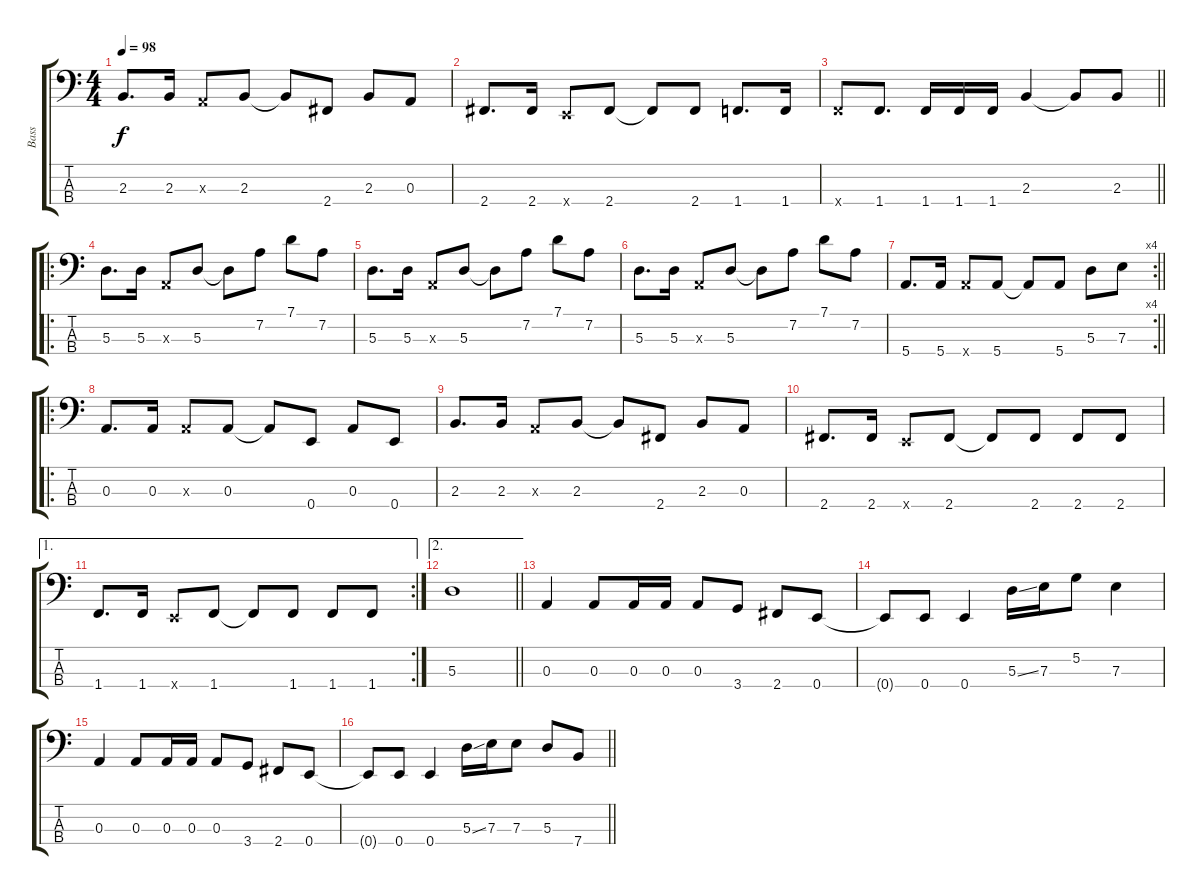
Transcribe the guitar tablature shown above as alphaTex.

\track ("Bass" "Bass") {instrument electricbassfinger}
\staff {score tabs}
\tuning (G2 D2 A1 E1) {hide}
\ts (4 4)
\tempo 98
\clef f4
\ks aminor
2.3.8{d dy f} 2.3.16 0.3{x}.8 2.3.8 2.3{t}.8 2.4.8 2.3.8 0.3.8 |
2.4.8{d} 2.4.16 0.4{x}.8 2.4.8 2.4{t}.8 2.4.8 1.4.8{d} 1.4.16 |
\barLineRight lightlight
1.4{x}.8 1.4.8{d} 1.4.16 1.4.16 1.4.16 2.3.4 2.3{t}.8 2.3.8 |
\ro
5.3.8{d} 5.3.16 0.3{x}.8 5.3.8 5.3{t}.8 7.2.8 7.1.8 7.2.8 |
5.3.8{d} 5.3.16 0.3{x}.8 5.3.8 5.3{t}.8 7.2.8 7.1.8 7.2.8 |
5.3.8{d} 5.3.16 0.3{x}.8 5.3.8 5.3{t}.8 7.2.8 7.1.8 7.2.8 |
\rc 4
\barLineRight lightlight
5.4.8{d} 5.4.16 5.4{x}.8 5.4.8 5.4{t}.8 5.4.8 5.3.8 7.3.8 |
\ro
0.3.8{d} 0.3.16 0.3{x}.8 0.3.8 0.3{t}.8 0.4.8 0.3.8 0.4.8 |
2.3.8{d} 2.3.16 0.3{x}.8 2.3.8 2.3{t}.8 2.4.8 2.3.8 0.3.8 |
2.4.8{d} 2.4.16 0.4{x}.8 2.4.8 2.4{t}.8 2.4.8 2.4.8 2.4.8 |
\ae 1
\rc 2
1.4.8{d} 1.4.16 0.4{x}.8 1.4.8 1.4{t}.8 1.4.8 1.4.8 1.4.8 |
\ae 2
\barLineRight lightlight
5.3.1 |
0.3.4 0.3.8 0.3.16 0.3.16 0.3.8 3.4.8 2.4.8 0.4.8 |
0.4{t}.8 0.4.8 0.4.4 5.3{ss}.16 7.3.16 5.2.8 7.3.4 |
0.3.4 0.3.8 0.3.16 0.3.16 0.3.8 3.4.8 2.4.8 0.4.8 |
\barLineRight lightlight
0.4{t}.8 0.4.8 0.4.4 5.3{ss}.16 7.3.16 7.3.8 5.3.8 7.4.8
